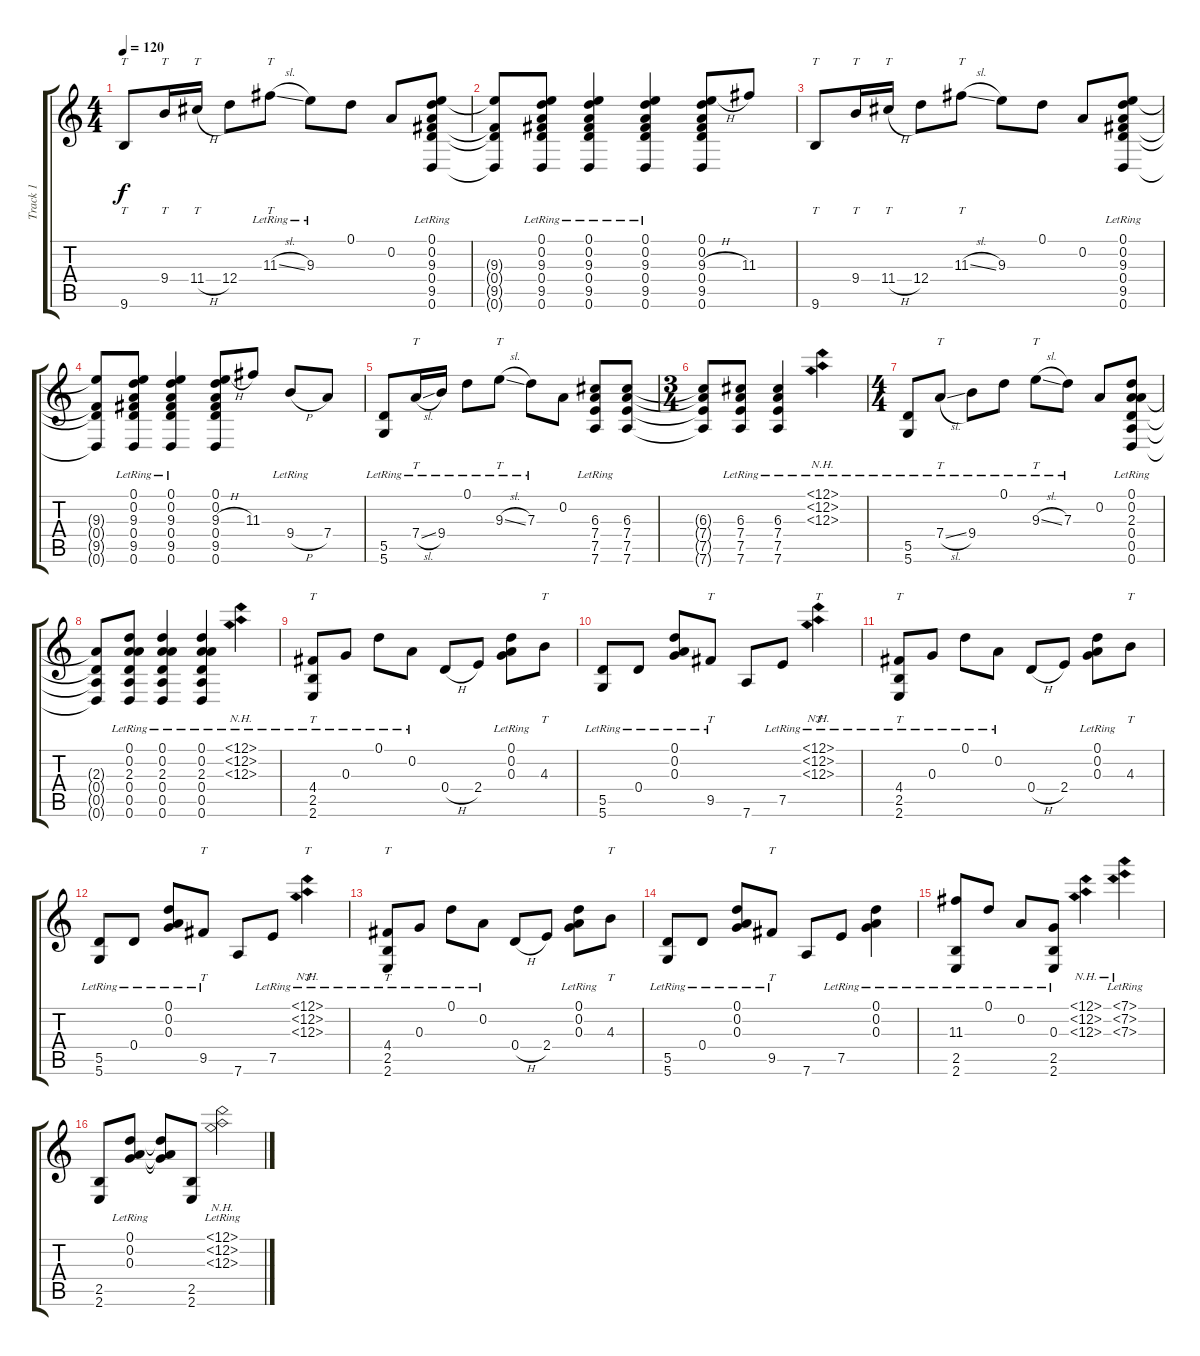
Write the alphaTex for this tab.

\track ("Track 1" "Track 1") {instrument acousticguitarsteel}
\staff {score tabs}
\tuning (D4 A3 G3 D3 A2 D2) {hide}
\ts (4 4)
\tempo 120
\clef g2
\ks c
9.6.8{tt dy f} 9.4.16{tt} 11.4{h}.16{tt} 12.4.8 11.3{sl lr}.8{tt} 9.3{lr}.8 0.1.8 0.2.8 (0.1 0.2 9.3{lr} 0.4 9.5 0.6).8 |
(9.3{t} 0.4{t} 9.5{t} 0.6{t}).8 (0.1 0.2 9.3{lr} 0.4 9.5 0.6).8 (0.1 0.2 9.3{lr} 0.4 9.5 0.6).4 (0.1 0.2 9.3{lr} 0.4 9.5 0.6).4 (0.1 0.2 9.3{h} 0.4 9.5 0.6).8 11.3.8 |
9.6.8{tt} 9.4.16{tt} 11.4{h}.16{tt} 12.4.8 11.3{sl}.8{tt} 9.3.8 0.1.8 0.2.8 (0.1 0.2 9.3{lr} 0.4 9.5 0.6).8 |
(9.3{t} 0.4{t} 9.5{t} 0.6{t}).8 (0.1 0.2 9.3{lr} 0.4 9.5 0.6).8 (0.1 0.2 9.3{lr} 0.4 9.5 0.6).4 (0.1 0.2 9.3{h} 0.4 9.5 0.6).8 11.3.8 9.4{h lr}.8 7.4.8 |
(5.5{lr} 5.6).8 7.4{sl lr}.16{tt} 9.4{lr}.16 0.1{lr}.8 9.3{sl lr}.8{tt} 7.3{lr}.8 0.2.8 (6.3{lr} 7.4 7.5 7.6).8 (6.3 7.4 7.5 7.6).8 |
\ts (3 4)
(6.3{t} 7.4{t} 7.5{t} 7.6{t}).8 (6.3{lr} 7.4 7.5 7.6).8 (6.3{lr} 7.4 7.5 7.6).4 (12.1{nh} 12.2{nh} 12.3{nh lr}).4 |
\ts (4 4)
(5.5{lr} 5.6).8 7.4{sl lr}.8{tt} 9.4{lr}.8 0.1{lr}.8 9.3{sl lr}.8{tt} 7.3{lr}.8 0.2.8 (0.1 0.2 2.3{lr} 0.4 0.5 0.6).8 |
(2.3{t} 0.4{t} 0.5{t} 0.6{t}).8 (0.1 0.2 2.3{lr} 0.4 0.5 0.6).8 (0.1 0.2 2.3{lr} 0.4 0.5 0.6).4 (0.1 0.2 2.3{lr} 0.4 0.5 0.6).4 (12.1{nh lr} 12.2{nh} 12.3{nh}).4 |
(4.4{lr} 2.5 2.6).8{tt} 0.3{lr}.8 0.1{lr}.8 0.2{lr}.8 0.4{h}.8 2.4.8 (0.1 0.2 0.3{lr}).8 4.3.8{tt} |
(5.5{lr} 5.6).8 0.4{lr}.8 (0.1 0.2 0.3{lr}).8 9.5{lr}.8{tt} 7.6.8 7.5{lr}.8 (12.1{nh lr} 12.2{nh} 12.3{nh lr}).4{tt} |
(4.4{lr} 2.5 2.6).8{tt} 0.3{lr}.8 0.1{lr}.8 0.2{lr}.8 0.4{h}.8 2.4.8 (0.1 0.2 0.3{lr}).8 4.3.8{tt} |
(5.5{lr} 5.6).8 0.4{lr}.8 (0.1 0.2 0.3{lr}).8 9.5{lr}.8{tt} 7.6.8 7.5{lr}.8 (12.1{nh lr} 12.2{nh} 12.3{nh lr}).4{tt} |
(4.4{lr} 2.5 2.6).8{tt} 0.3{lr}.8 0.1{lr}.8 0.2{lr}.8 0.4{h}.8 2.4.8 (0.1 0.2 0.3{lr}).8 4.3.8{tt} |
(5.5{lr} 5.6).8 0.4{lr}.8 (0.1 0.2 0.3{lr}).8 9.5{lr}.8{tt} 7.6.8 7.5{lr}.8 (0.1{lr} 0.2 0.3{lr}).4 |
(11.3{lr} 2.5 2.6).8 0.1{lr}.8 0.2{lr}.8 (0.3{lr} 2.5 2.6).8 (12.1{nh} 12.2{nh} 12.3{nh}).4 (7.1{nh} 7.2{nh} 7.3{nh lr}).4 |
(2.5 2.6).8 (0.1 0.2 0.3{lr}).8 (0.1{t} 0.2{t} 0.3{t}).8 (2.5 2.6).8 (12.1{nh} 12.2{nh} 12.3{nh lr}).2
